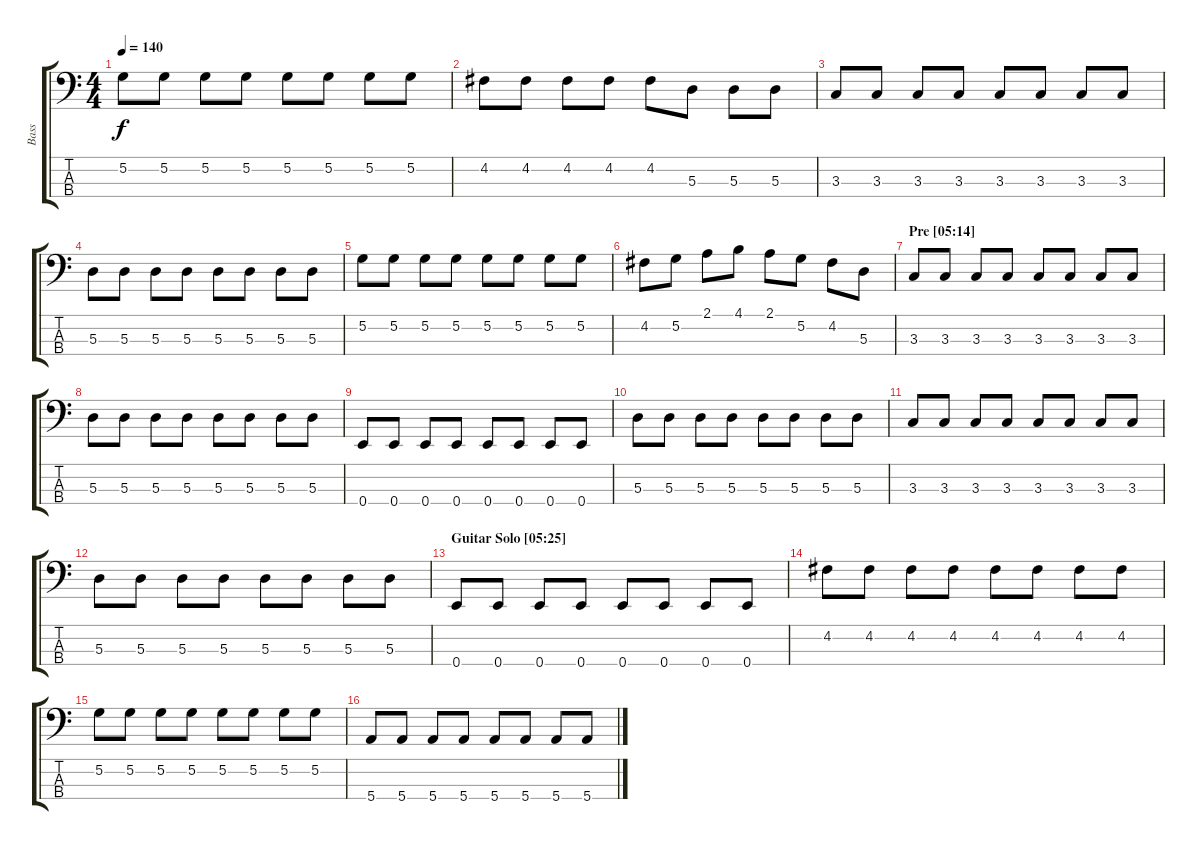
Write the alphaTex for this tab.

\track ("Bass" "Bass") {instrument electricbassfinger}
\staff {score tabs}
\tuning (G2 D2 A1 E1) {hide}
\ts (4 4)
\tempo 140
\clef f4
\ks c
5.2.8{dy f} 5.2.8 5.2.8 5.2.8 5.2.8 5.2.8 5.2.8 5.2.8 |
4.2.8 4.2.8 4.2.8 4.2.8 4.2.8 5.3.8 5.3.8 5.3.8 |
\section ("" "")
3.3.8 3.3.8 3.3.8 3.3.8 3.3.8 3.3.8 3.3.8 3.3.8 |
5.3.8 5.3.8 5.3.8 5.3.8 5.3.8 5.3.8 5.3.8 5.3.8 |
5.2.8 5.2.8 5.2.8 5.2.8 5.2.8 5.2.8 5.2.8 5.2.8 |
4.2.8 5.2.8 2.1.8 4.1.8 2.1.8 5.2.8 4.2.8 5.3.8 |
\section ("" "Pre [05:14]")
3.3.8 3.3.8 3.3.8 3.3.8 3.3.8 3.3.8 3.3.8 3.3.8 |
5.3.8 5.3.8 5.3.8 5.3.8 5.3.8 5.3.8 5.3.8 5.3.8 |
0.4.8 0.4.8 0.4.8 0.4.8 0.4.8 0.4.8 0.4.8 0.4.8 |
5.3.8 5.3.8 5.3.8 5.3.8 5.3.8 5.3.8 5.3.8 5.3.8 |
\section ("" "")
3.3.8 3.3.8 3.3.8 3.3.8 3.3.8 3.3.8 3.3.8 3.3.8 |
5.3.8 5.3.8 5.3.8 5.3.8 5.3.8 5.3.8 5.3.8 5.3.8 |
\section ("" "Guitar Solo [05:25]")
0.4.8 0.4.8 0.4.8 0.4.8 0.4.8 0.4.8 0.4.8 0.4.8 |
4.2.8 4.2.8 4.2.8 4.2.8 4.2.8 4.2.8 4.2.8 4.2.8 |
5.2.8 5.2.8 5.2.8 5.2.8 5.2.8 5.2.8 5.2.8 5.2.8 |
5.4.8 5.4.8 5.4.8 5.4.8 5.4.8 5.4.8 5.4.8 5.4.8
